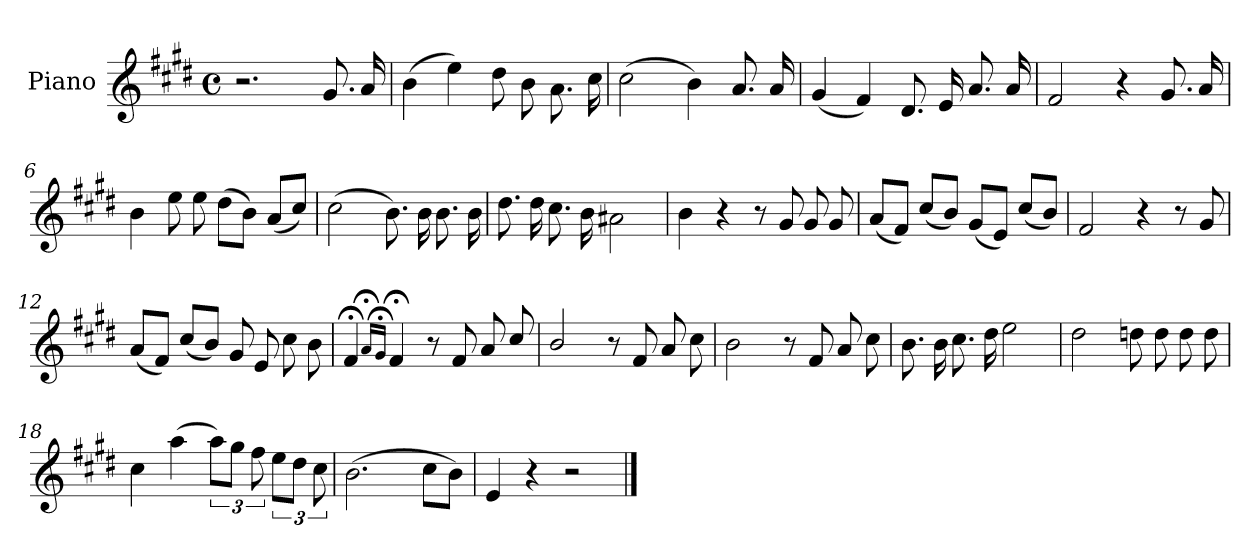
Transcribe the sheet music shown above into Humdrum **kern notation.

**kern
*part1
*staff1
*I"Piano
*I'Pno.
*clefG2
*k[f#c#g#d#]
*M4/4
*met(c)
=1
2.r
8.g#/
16a/
=2
(>4b\
4ee\)
8dd#\
8b\
8.a\
16cc#\
=3
(>2cc#\
4b\)
8.a/
16a/
!!LO:LB:g=z
=4
(<4g#/
4f#/)
8.d#/
16e/
8.a/
16a/
=5
2f#/
4r
8.g#/
16a/
=6
4b\
8ee\
8ee\
(>8dd#\L
8b\J)
(<8a/L
8cc#/J)
!!LO:LB:g=z
=7
(>2cc#\
8.b\)
16b\
8.b\
16b\
=8
8.dd#\
16dd#\
8.cc#\
16b\
2a#X\
=9
4b\
4r
8r
8g#/
8g#/
8g#/
!!LO:LB:g=z
=10
(<8a/L
8f#/J)
(<8cc#/L
8b/J)
(<8g#/L
8e/J)
(<8cc#/L
8b/J)
=11
2f#/
4r
8r
8g#/
=12
(<8a/L
8f#/J)
(<8cc#/L
8b/J)
8g#/
8e/
8cc#\
8b\
!!LO:LB:g=z
=13
4f#;</
16qqa;</LL
16qqg#;</JJ
4f#;</
8r
8f#/
8a/
8cc#/
=14
2b/
8r
8f#/
8a/
8cc#\
=15
2b\
8r
8f#/
8a/
8cc#\
=16
8.b\
16b\
8.cc#\
16dd#\
2ee\
!!LO:LB:g=z
=17
2dd#\
8ddn\
8dd\
8dd\
8dd\
=18
4cc#\
(>4aa\
12aa\L)
12gg#\J
12ff#\
12ee\L
12dd#\J
12cc#\
=19
(>2.b\
8cc#\L
8b\J)
=20
4e/
4r
2r
==
*-
